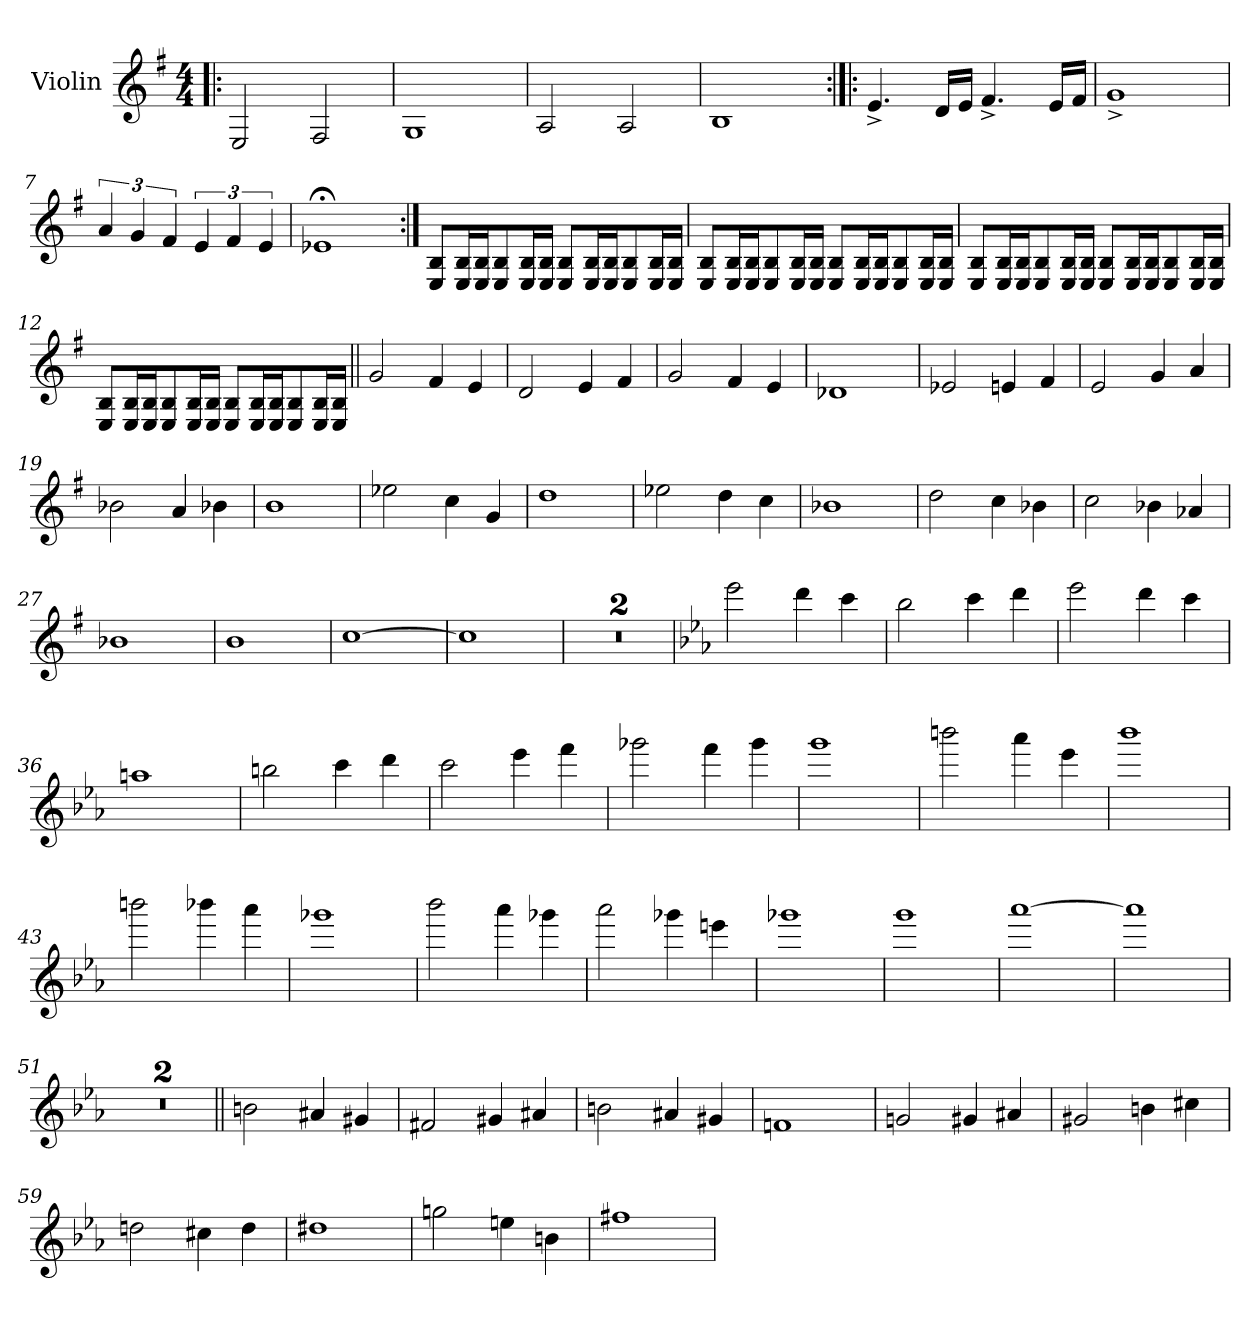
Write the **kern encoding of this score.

**kern
*part1
*staff1
*I"Violin
*I'Vln
*clefG2
*k[f#]
*G:
*M4/4
=1!|:
2E/
2F#/
=2
1G
=3
2A/
2A/
=4
1B
!!LO:LB:g=z
=5:|!|:
4.e^/
16d/LL
16e/JJ
4.f#^/
16e/LL
16f#/JJ
=6
1g^
=7
6a/
6g/
6f#/
6e/
6f#/
6e/
=8
1e-X;<
!!LO:LB:g=z
=9:|!
8E/ 8B/L
16E/ 16B/L
16E/ 16B/J
8E/ 8B/
16E/ 16B/L
16E/ 16B/JJ
8E/ 8B/L
16E/ 16B/L
16E/ 16B/J
8E/ 8B/
16E/ 16B/L
16E/ 16B/JJ
=10
8E/ 8B/L
16E/ 16B/L
16E/ 16B/J
8E/ 8B/
16E/ 16B/L
16E/ 16B/JJ
8E/ 8B/L
16E/ 16B/L
16E/ 16B/J
8E/ 8B/
16E/ 16B/L
16E/ 16B/JJ
=11
8E/ 8B/L
16E/ 16B/L
16E/ 16B/J
8E/ 8B/
16E/ 16B/L
16E/ 16B/JJ
8E/ 8B/L
16E/ 16B/L
16E/ 16B/J
8E/ 8B/
16E/ 16B/L
16E/ 16B/JJ
=12
8E/ 8B/L
16E/ 16B/L
16E/ 16B/J
8E/ 8B/
16E/ 16B/L
16E/ 16B/JJ
8E/ 8B/L
16E/ 16B/L
16E/ 16B/J
8E/ 8B/
16E/ 16B/L
16E/ 16B/JJ
!!LO:LB:g=z
=13||
2g/
4f#/
4e/
=14
2d/
4e/
4f#/
=15
2g/
4f#/
4e/
=16
1d-X
!!LO:LB:g=z
=17
2e-X/
4en/
4f#/
=18
2e/
4g/
4a/
=19
2b-X\
4a/
4b-X\
=20
1b
!!LO:LB:g=z
=21
2ee-X\
4cc\
4g/
=22
1dd
=23
2ee-X\
4dd\
4cc\
=24
1b-X
=25
2dd\
4cc\
4b-X\
=26
2cc\
4b-X\
4a-X/
=27
1b-X
=28
1b
=29
[1cc
=30
1cc]
=31
1r
=32
1r
*clefG^2
=33
*k[b-e-a-]
*E-:
2eee-\
4ddd\
4ccc\
=34
2bb-\
4ccc\
4ddd\
=35
2eee-\
4ddd\
4ccc\
=36
1aan
!!LO:LB:g=z
=37
2bbn\
4ccc\
4ddd\
=38
2ccc\
4eee-\
4fff\
=39
2ggg-X\
4fff\
4ggg-\
=40
1ggg
=41
2bbbn\
4aaa-\
4eee-\
=42
1bbb-
=43
2bbbn\
4bbb-X\
4aaa-\
=44
1ggg-X
=45
2bbb-\
4aaa-\
4ggg-X\
=46
2aaa-\
4ggg-X\
4eeen\
=47
1ggg-X
=48
1ggg
=49
[1aaa-
=50
1aaa-]
=51
1r
=52
1r
*clefG2
!!LO:LB:g=z
=53||
2b\
4a#/
4g#/
=54
2f#/
4g#/
4a#/
=55
2b\
4a#/
4g#/
=56
1fn
=57
2gn/
4g#X/
4a#/
=58
2g#/
4b\
4cc#\
=59
2ddn\
4cc#\
4dd\
=60
1dd#
=61
2ggn\
4ee\
4b\
=62
1ff#
=
*-
